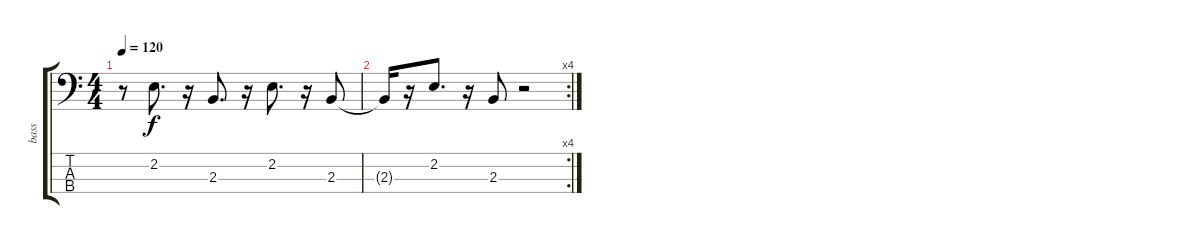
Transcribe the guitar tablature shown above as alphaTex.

\track ("bass" "bass") {instrument electricbassfinger}
\staff {score tabs}
\tuning (G2 D2 A1 E1) {hide}
\ts (4 4)
\tempo 120
\clef f4
\ks c
r.8{dy f} 2.2.8{d} r.16 2.3.8{d} r.16 2.2.8{d} r.16 2.3.8 |
\rc 4
2.3{t}.16 r.16 2.2.8{d} r.16 2.3.8 r.2
